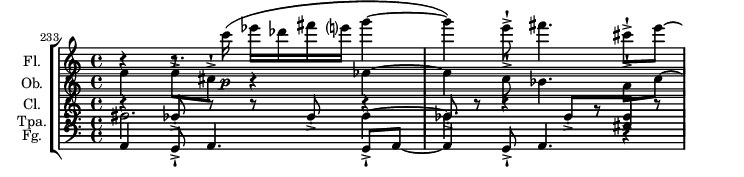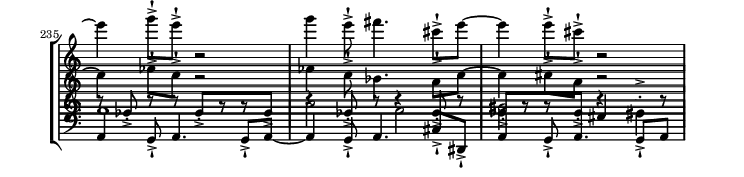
\version "2.10.33"

\include "../config/lib.ly"

#(set-global-staff-size 12.5)

global = {
  \time 4/4
  \set Score.currentBarNumber = #233
  \bar ""
  \bracketUp
}

flauta = {
  \relative c''' {
    r4 r8. c16\p( ees des fis e? g4~
    g4) e8->\st fis4. cis8->\st e~
    e4 g8->\st e->\st r2
    g4 e8->\st fis4. cis8->\st e~
    e4 e8->\st cis->\st r2
  }
}

oboe = {
  \relative c'' {
    e4 e8->\st cis->\st r4 ees4~
    ees4 c8->\st bes4. a8->\st c~
    c4 ees8->\st c->\st r2
    ees4 c8->\st bes4. a8->\st c~
    c4 cis8->\st a->\st r2
  }
}

clarinete = {
  \relative c' {
    r4 ees8-.-> r r ees-.-> r4
    ees8-.-> r8 r4 ees8-.->[ r ees8-.->] r
    r ees8-.-> r r ees8-.->[ r r ees8-.->]
    r4 ees8-.-> r r4 ees8-.-> r
    %% repete padrão
    ees8-.->[ r r ees8-.->] r4 ees8-.->[ r
  }
}

fagote = {
  \clef bass
  \relative c {
    a4 g8->\st a4. g8->\st a~
    a4 g8->\st a4. r4
    a4 g8->\st a4. g8->\st a~
    a4 g8->\st a4. cis8->\st dis,->\st
    a'4 g8->\st a4. g8->\st a~
  }
}

trompa = {
  \clef bass
  \relative c {
    fis2. fis4~
    fis2. cis4
    e1
    g2 e
    fis cis4 dis
  }
}

\score {
  \new StaffGroup <<
    \new Staff <<
      \set Staff.instrumentName = \markup {\hcenter-in #5 "Fl."}
      \global
      \flauta
    >>
    \new Staff <<
      \set Staff.instrumentName = \markup {\hcenter-in #5 "Ob."}
      \global
      \oboe
    >>
    \new Staff <<
      \set Staff.instrumentName = \markup {\hcenter-in #5 "Cl."}
      \global
      \clarinete
    >>
    \new Staff <<
      \set Staff.instrumentName = \markup {\hcenter-in #5 "Tpa."}
      \global
      \trompa
    >>
    \new Staff <<
      \set Staff.instrumentName = \markup {\hcenter-in #5 "Fg."}
      \global
      \fagote
    >>
  >>
  \layout {
    \context {
      \Staff \consists "Horizontal_bracket_engraver"
    }
  }
}
\paper {
  paper-width = 12.6\cm
  paper-height = 3\cm
  line-width = 13.5\cm
  top-margin = -.1\cm
  left-margin = -1.2\cm
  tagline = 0
  print-page-number = #'nil
  head-separation = -1\cm
  indent = #0
}
